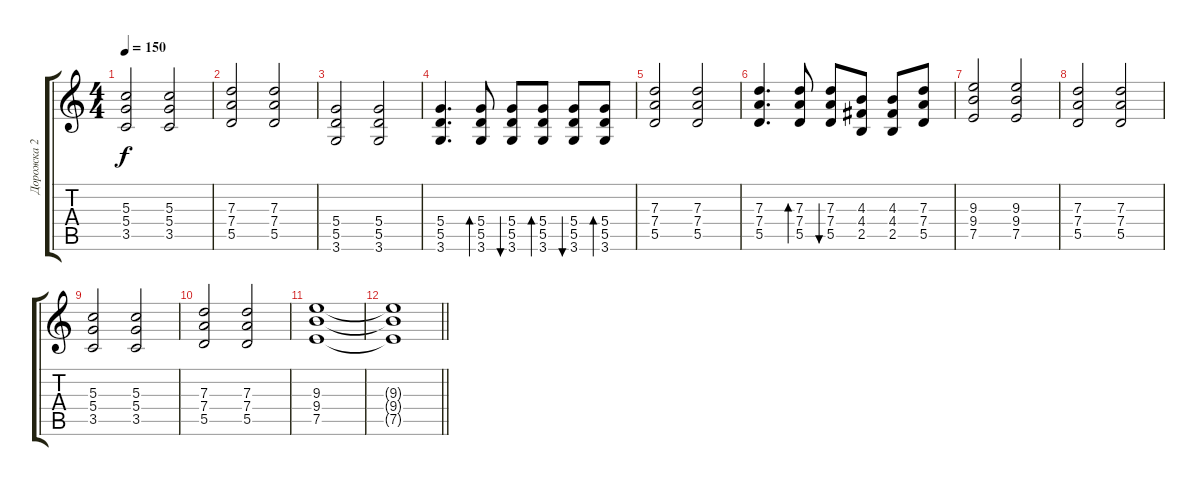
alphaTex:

\track ("Дорожка 2" "Дорожка 2") {instrument distortionguitar}
\staff {score tabs}
\tuning (E4 B3 G3 D3 A2 E2) {hide}
\ts (4 4)
\tempo 150
\clef g2
\ks c
(5.3 5.4 3.5).2{dy f} (5.3 5.4 3.5).2 |
(7.3 7.4 5.5).2 (7.3 7.4 5.5).2 |
(5.4 5.5 3.6).2 (5.4 5.5 3.6).2 |
(5.4 5.5 3.6).4{d} (5.4 5.5 3.6).8{bd 30} (5.4 5.5 3.6).8{bu 30} (5.4 5.5 3.6).8{bd 30} (5.4 5.5 3.6).8{bu 30} (5.4 5.5 3.6).8{bd 30} |
(7.3 7.4 5.5).2 (7.3 7.4 5.5).2 |
(7.3 7.4 5.5).4{d} (7.3 7.4 5.5).8{bd 30} (7.3 7.4 5.5).8{bu 30} (4.3 4.4 2.5).8 (4.3 4.4 2.5).8 (7.3 7.4 5.5).8 |
(9.3 9.4 7.5).2 (9.3 9.4 7.5).2 |
(7.3 7.4 5.5).2 (7.3 7.4 5.5).2 |
(5.3 5.4 3.5).2 (5.3 5.4 3.5).2 |
(7.3 7.4 5.5).2 (7.3 7.4 5.5).2 |
(9.3 9.4 7.5).1 |
\barLineRight lightlight
(9.3{t} 9.4{t} 7.5{t}).1
